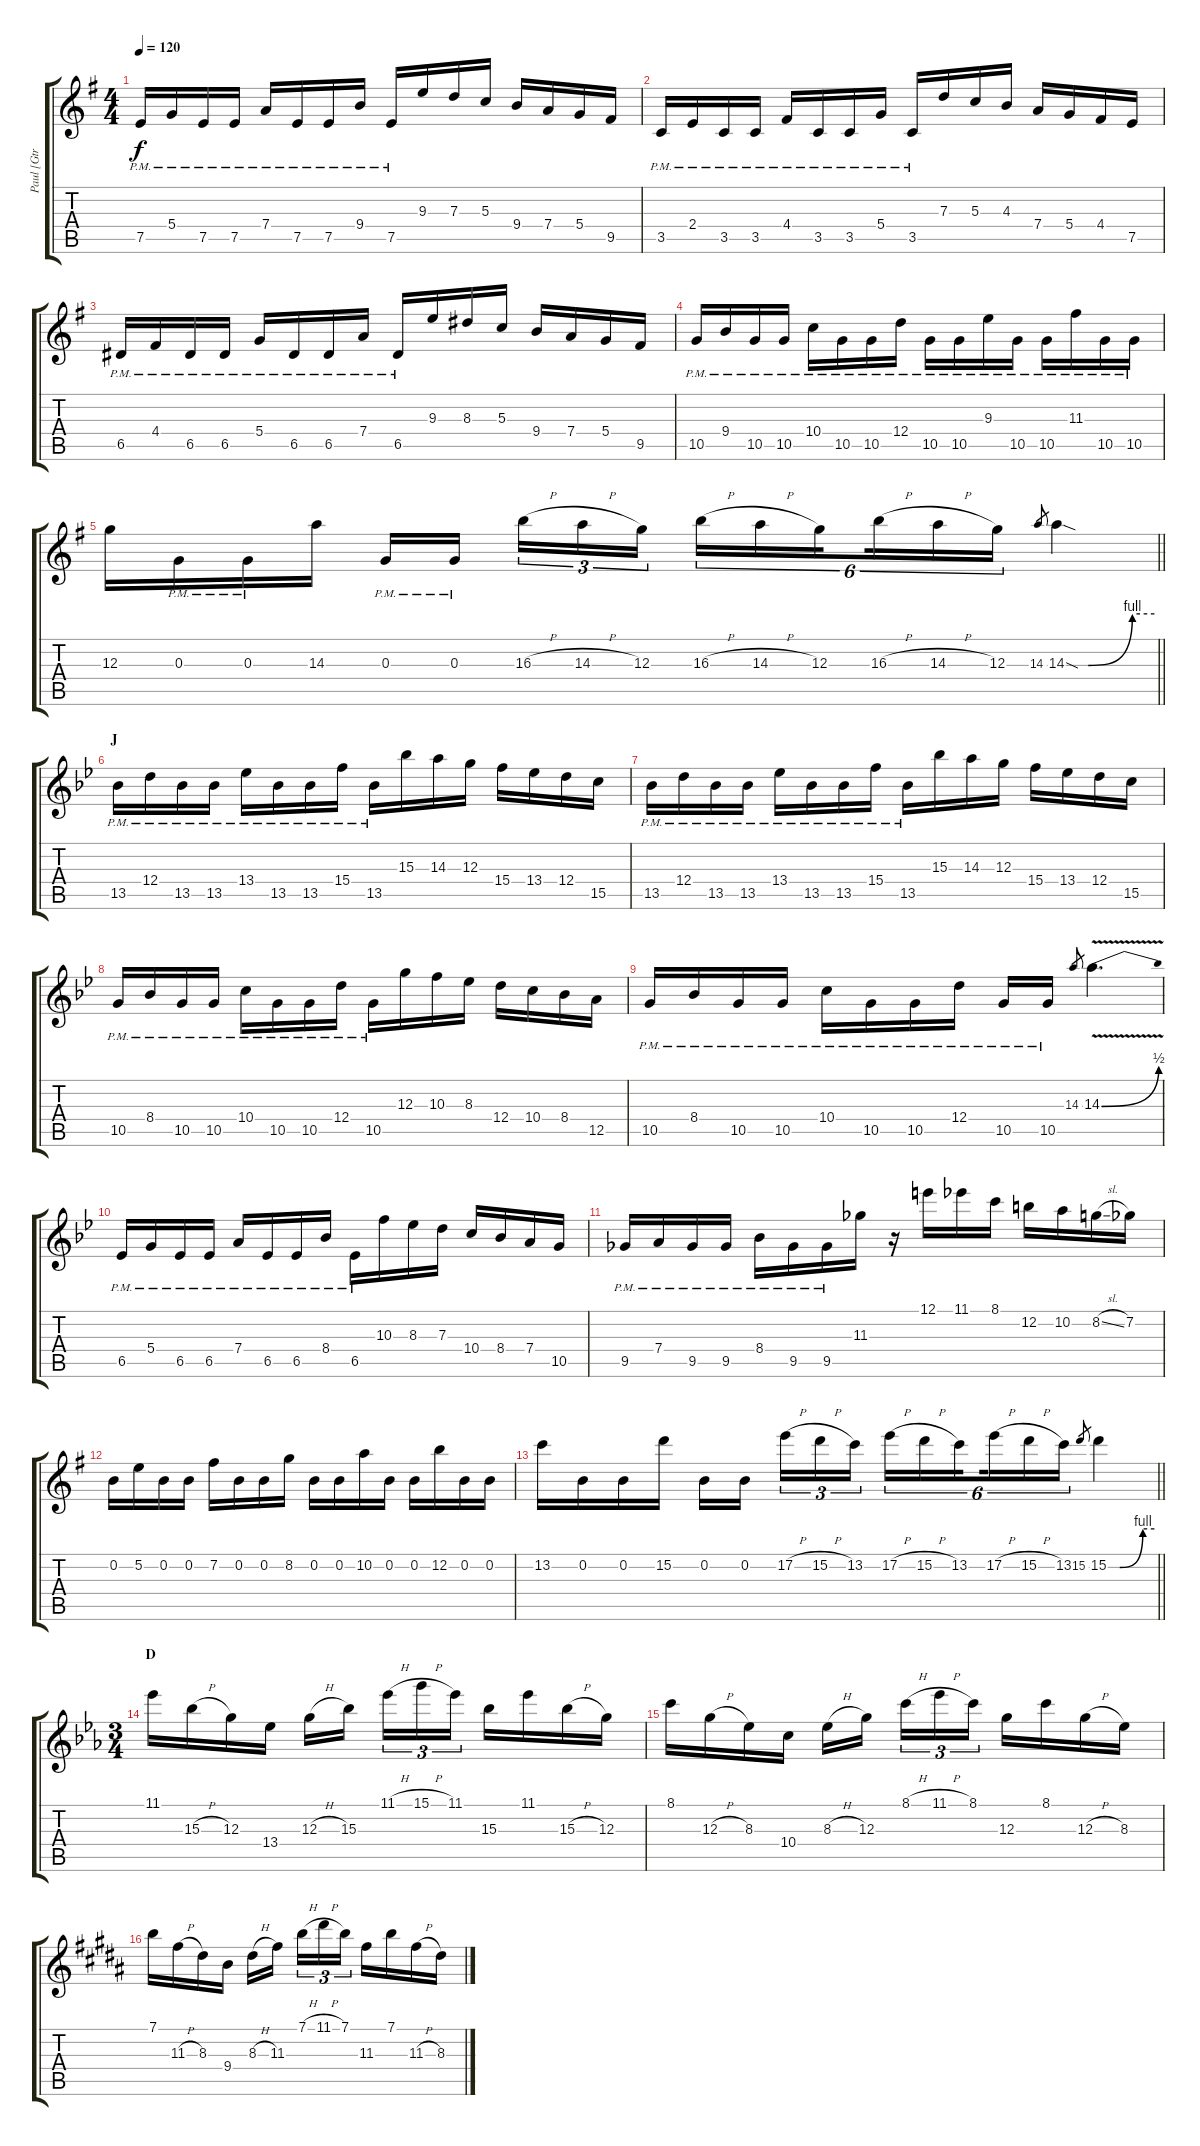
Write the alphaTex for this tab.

\track ("Paul [Gtr II]" "Paul [Gtr ") {instrument overdrivenguitar}
\staff {score tabs}
\tuning (E4 B3 G3 D3 A2 E2) {hide}
\ts (4 4)
\tempo 120
\clef g2
\ks g
7.5{pm}.16{dy f} 5.4{pm}.16 7.5{pm}.16 7.5{pm}.16 7.4{pm}.16 7.5{pm}.16 7.5{pm}.16 9.4{pm}.16 7.5{pm}.16 9.3.16 7.3.16 5.3.16 9.4.16 7.4.16 5.4.16 9.5.16 |
3.5{pm}.16 2.4{pm}.16 3.5{pm}.16 3.5{pm}.16 4.4{pm}.16 3.5{pm}.16 3.5{pm}.16 5.4{pm}.16 3.5{pm}.16 7.3.16 5.3.16 4.3.16 7.4.16 5.4.16 4.4.16 7.5.16 |
6.5{pm}.16 4.4{pm}.16 6.5{pm}.16 6.5{pm}.16 5.4{pm}.16 6.5{pm}.16 6.5{pm}.16 7.4{pm}.16 6.5{pm}.16 9.3.16 8.3.16 5.3.16 9.4.16 7.4.16 5.4.16 9.5.16 |
10.5{pm}.16 9.4{pm}.16 10.5{pm}.16 10.5{pm}.16 10.4{pm}.16 10.5{pm}.16 10.5{pm}.16 12.4{pm}.16 10.5{pm}.16 10.5{pm}.16 9.3{pm}.16 10.5{pm}.16 10.5{pm}.16 11.3{pm}.16 10.5{pm}.16 10.5{pm}.16 |
\barLineRight lightlight
12.3.16 0.3{pm}.16 0.3{pm}.16 14.3.16 0.3{pm}.16 0.3{pm}.16{beam splitsecondary} 16.3{h}.16{tu (3 2)} 14.3{h}.16{tu (3 2)} 12.3.16{tu (3 2)} 16.3{h}.16{tu (6 4)} 14.3{h}.16{tu (6 4)} 12.3.16{tu (6 4) beam splitsecondary} 16.3{h}.16{tu (6 4)} 14.3{h}.16{tu (6 4)} 12.3.16{tu (6 4)} 14.3.8{gr} 14.3{be (custom 0 0 15 0 45 4 60 4) sod}.4 |
\section ("" "J")
\ks bb
13.5{pm}.16 12.4{pm}.16 13.5{pm}.16 13.5{pm}.16 13.4{pm}.16 13.5{pm}.16 13.5{pm}.16 15.4{pm}.16 13.5{pm}.16 15.3.16 14.3.16 12.3.16 15.4.16 13.4.16 12.4.16 15.5.16 |
13.5{pm}.16 12.4{pm}.16 13.5{pm}.16 13.5{pm}.16 13.4{pm}.16 13.5{pm}.16 13.5{pm}.16 15.4{pm}.16 13.5{pm}.16 15.3.16 14.3.16 12.3.16 15.4.16 13.4.16 12.4.16 15.5.16 |
10.5{pm}.16 8.4{pm}.16 10.5{pm}.16 10.5{pm}.16 10.4{pm}.16 10.5{pm}.16 10.5{pm}.16 12.4{pm}.16 10.5{pm}.16 12.3.16 10.3.16 8.3.16 12.4.16 10.4.16 8.4.16 12.5.16 |
10.5{pm}.16 8.4{pm}.16 10.5{pm}.16 10.5{pm}.16 10.4{pm}.16 10.5{pm}.16 10.5{pm}.16 12.4{pm}.16 10.5{pm}.16 10.5{pm}.16 14.3.8{gr} 14.3{be (bend 0 0 60 2) v}.4{d} |
6.5{pm}.16 5.4{pm}.16 6.5{pm}.16 6.5{pm}.16 7.4{pm}.16 6.5{pm}.16 6.5{pm}.16 8.4{pm}.16 6.5{pm}.16 10.3.16 8.3.16 7.3.16 10.4.16 8.4.16 7.4.16 10.5.16 |
9.5{pm}.16 7.4{pm}.16 9.5{pm}.16 9.5{pm}.16 8.4{pm}.16 9.5{pm}.16 9.5{pm}.16 11.3.16 r.16 12.1.16 11.1.16 8.1.16 12.2.16 10.2.16 8.2{sl}.16 7.2.16 |
\ks g
0.2.16 5.2.16 0.2.16 0.2.16 7.2.16 0.2.16 0.2.16 8.2.16 0.2.16 0.2.16 10.2.16 0.2.16 0.2.16 12.2.16 0.2.16 0.2.16 |
\barLineRight lightlight
13.2.16 0.2.16 0.2.16 15.2.16 0.2.16 0.2.16{beam splitsecondary} 17.2{h}.16{tu (3 2)} 15.2{h}.16{tu (3 2)} 13.2.16{tu (3 2)} 17.2{h}.16{tu (6 4)} 15.2{h}.16{tu (6 4)} 13.2.16{tu (6 4) beam splitsecondary} 17.2{h}.16{tu (6 4)} 15.2{h}.16{tu (6 4)} 13.2.16{tu (6 4)} 15.2.8{gr} 15.2{be (custom 0 0 15 0 45 4 60 4)}.4 |
\ts (3 4)
\section ("" "D")
\ks eb
11.1.16 15.3{h}.16 12.3.16 13.4.16 12.3{h}.16 15.3.16{beam splitsecondary} 11.1{h}.16{tu (3 2)} 15.1{h}.16{tu (3 2)} 11.1.16{tu (3 2)} 15.3.16 11.1.16 15.3{h}.16 12.3.16 |
8.1.16 12.3{h}.16 8.3.16 10.4.16 8.3{h}.16 12.3.16{beam splitsecondary} 8.1{h}.16{tu (3 2)} 11.1{h}.16{tu (3 2)} 8.1.16{tu (3 2)} 12.3.16 8.1.16 12.3{h}.16 8.3.16 |
\ks b
7.1.16 11.3{h}.16 8.3.16 9.4.16 8.3{h}.16 11.3.16{beam splitsecondary} 7.1{h}.16{tu (3 2)} 11.1{h}.16{tu (3 2)} 7.1.16{tu (3 2)} 11.3.16 7.1.16 11.3{h}.16 8.3.16
